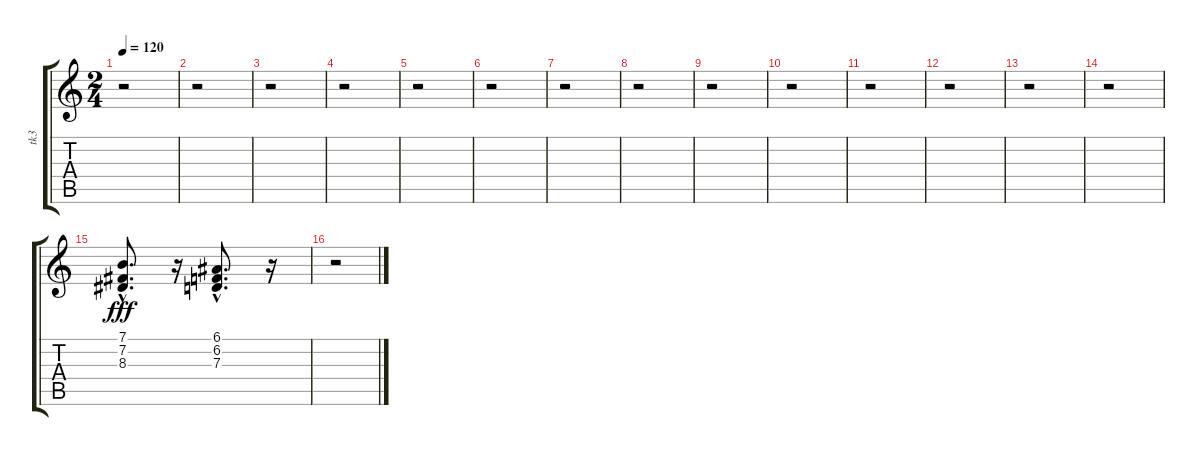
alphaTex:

\track ("tk3" "tk3") {instrument honkytonkpiano}
\staff {score tabs}
\tuning (E4 B3 G3 D3 A2 E2) {hide}
\ts (2 4)
\tempo 120
\clef g2
\ks c
r.2{dy fff} |
r.2 |
r.2 |
r.2 |
r.2 |
r.2 |
r.2 |
r.2 |
r.2 |
r.2 |
r.2 |
r.2 |
r.2 |
r.2 |
(7.1{hac} 7.2{hac} 8.3{hac}).8{d} r.16 (6.1{hac} 6.2{hac} 7.3{hac}).8{d} r.16 |
r.2
